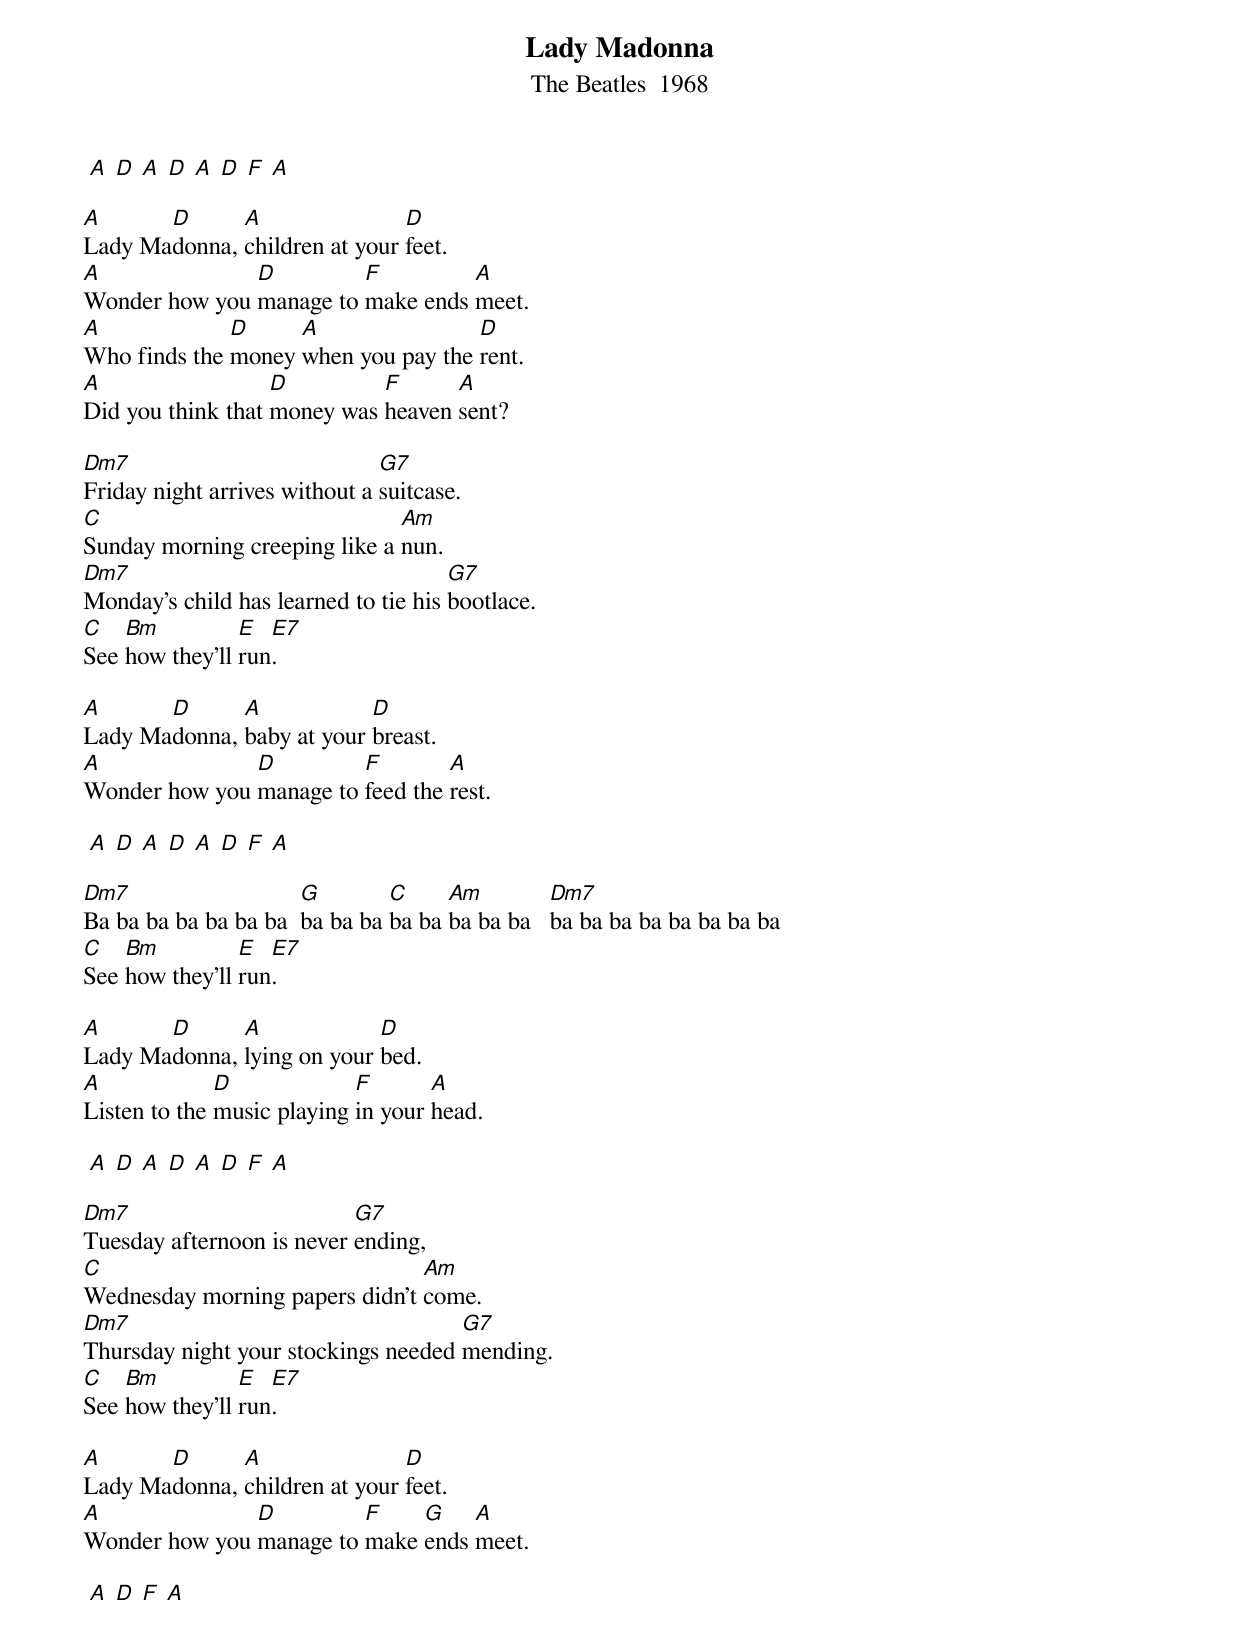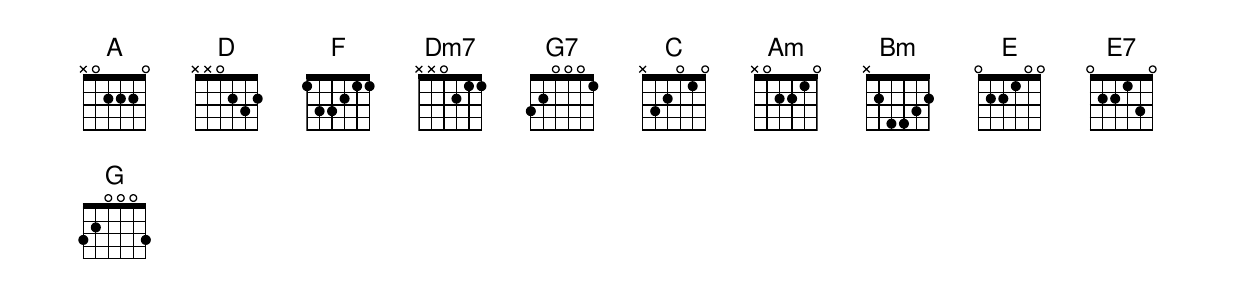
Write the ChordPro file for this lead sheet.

{title: Lady Madonna}
{subtitle: The Beatles  1968   }
 [A] [D] [A] [D] [A] [D] [F] [A]

[A]Lady Ma[D]donna, [A]children at your [D]feet.
[A]Wonder how you [D]manage to [F]make ends [A]meet.
[A]Who finds the [D]money [A]when you pay the [D]rent.
[A]Did you think that [D]money was [F]heaven [A]sent?

[Dm7]Friday night arrives without a [G7]suitcase.
[C]Sunday morning creeping like a [Am]nun.
[Dm7]Monday's child has learned to tie his [G7]bootlace.
[C]See [Bm]how they'll [E]run[E7].

[A]Lady Ma[D]donna, [A]baby at your [D]breast.
[A]Wonder how you [D]manage to [F]feed the [A]rest.

 [A] [D] [A] [D] [A] [D] [F] [A]

[Dm7]Ba ba ba ba ba ba ba  [G]ba ba ba [C]ba ba [Am]ba ba ba   [Dm7]ba ba ba ba ba ba ba ba
[C]See [Bm]how they'll [E]run[E7].

[A]Lady Ma[D]donna, [A]lying on your [D]bed.
[A]Listen to the [D]music playing [F]in your [A]head.

 [A] [D] [A] [D] [A] [D] [F] [A]

[Dm7]Tuesday afternoon is never [G7]ending,
[C]Wednesday morning papers didn't [Am]come.
[Dm7]Thursday night your stockings needed [G7]mending.
[C]See [Bm]how they'll [E]run[E7].

[A]Lady Ma[D]donna, [A]children at your [D]feet.
[A]Wonder how you [D]manage to [F]make [G]ends [A]meet.

 [A] [D] [F] [A]
